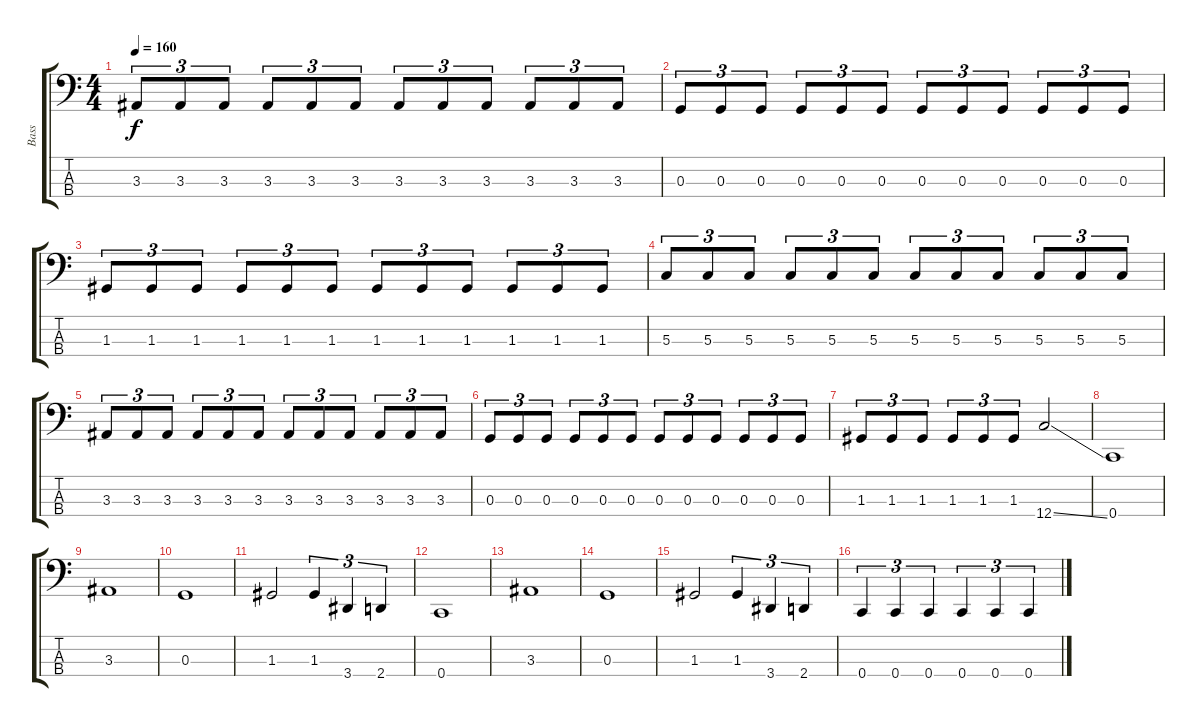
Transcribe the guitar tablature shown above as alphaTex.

\track ("Bass" "Bass") {instrument electricbasspick}
\staff {score tabs}
\tuning (F2 C2 G1 C1) {hide}
\ts (4 4)
\tempo 160
\clef f4
\ks c
3.3.8{tu (3 2) dy f} 3.3.8{tu (3 2)} 3.3.8{tu (3 2)} 3.3.8{tu (3 2)} 3.3.8{tu (3 2)} 3.3.8{tu (3 2)} 3.3.8{tu (3 2)} 3.3.8{tu (3 2)} 3.3.8{tu (3 2)} 3.3.8{tu (3 2)} 3.3.8{tu (3 2)} 3.3.8{tu (3 2)} |
0.3.8{tu (3 2)} 0.3.8{tu (3 2)} 0.3.8{tu (3 2)} 0.3.8{tu (3 2)} 0.3.8{tu (3 2)} 0.3.8{tu (3 2)} 0.3.8{tu (3 2)} 0.3.8{tu (3 2)} 0.3.8{tu (3 2)} 0.3.8{tu (3 2)} 0.3.8{tu (3 2)} 0.3.8{tu (3 2)} |
1.3.8{tu (3 2)} 1.3.8{tu (3 2)} 1.3.8{tu (3 2)} 1.3.8{tu (3 2)} 1.3.8{tu (3 2)} 1.3.8{tu (3 2)} 1.3.8{tu (3 2)} 1.3.8{tu (3 2)} 1.3.8{tu (3 2)} 1.3.8{tu (3 2)} 1.3.8{tu (3 2)} 1.3.8{tu (3 2)} |
5.3.8{tu (3 2)} 5.3.8{tu (3 2)} 5.3.8{tu (3 2)} 5.3.8{tu (3 2)} 5.3.8{tu (3 2)} 5.3.8{tu (3 2)} 5.3.8{tu (3 2)} 5.3.8{tu (3 2)} 5.3.8{tu (3 2)} 5.3.8{tu (3 2)} 5.3.8{tu (3 2)} 5.3.8{tu (3 2)} |
3.3.8{tu (3 2)} 3.3.8{tu (3 2)} 3.3.8{tu (3 2)} 3.3.8{tu (3 2)} 3.3.8{tu (3 2)} 3.3.8{tu (3 2)} 3.3.8{tu (3 2)} 3.3.8{tu (3 2)} 3.3.8{tu (3 2)} 3.3.8{tu (3 2)} 3.3.8{tu (3 2)} 3.3.8{tu (3 2)} |
0.3.8{tu (3 2)} 0.3.8{tu (3 2)} 0.3.8{tu (3 2)} 0.3.8{tu (3 2)} 0.3.8{tu (3 2)} 0.3.8{tu (3 2)} 0.3.8{tu (3 2)} 0.3.8{tu (3 2)} 0.3.8{tu (3 2)} 0.3.8{tu (3 2)} 0.3.8{tu (3 2)} 0.3.8{tu (3 2)} |
1.3.8{tu (3 2)} 1.3.8{tu (3 2)} 1.3.8{tu (3 2)} 1.3.8{tu (3 2)} 1.3.8{tu (3 2)} 1.3.8{tu (3 2)} 12.4{ss}.2 |
0.4.1 |
3.3.1 |
0.3.1 |
1.3.2 1.3.4{tu (3 2)} 3.4.4{tu (3 2)} 2.4.4{tu (3 2)} |
0.4.1 |
3.3.1 |
0.3.1 |
1.3.2 1.3.4{tu (3 2)} 3.4.4{tu (3 2)} 2.4.4{tu (3 2)} |
0.4.4{tu (3 2)} 0.4.4{tu (3 2)} 0.4.4{tu (3 2)} 0.4.4{tu (3 2)} 0.4.4{tu (3 2)} 0.4.4{tu (3 2)}
